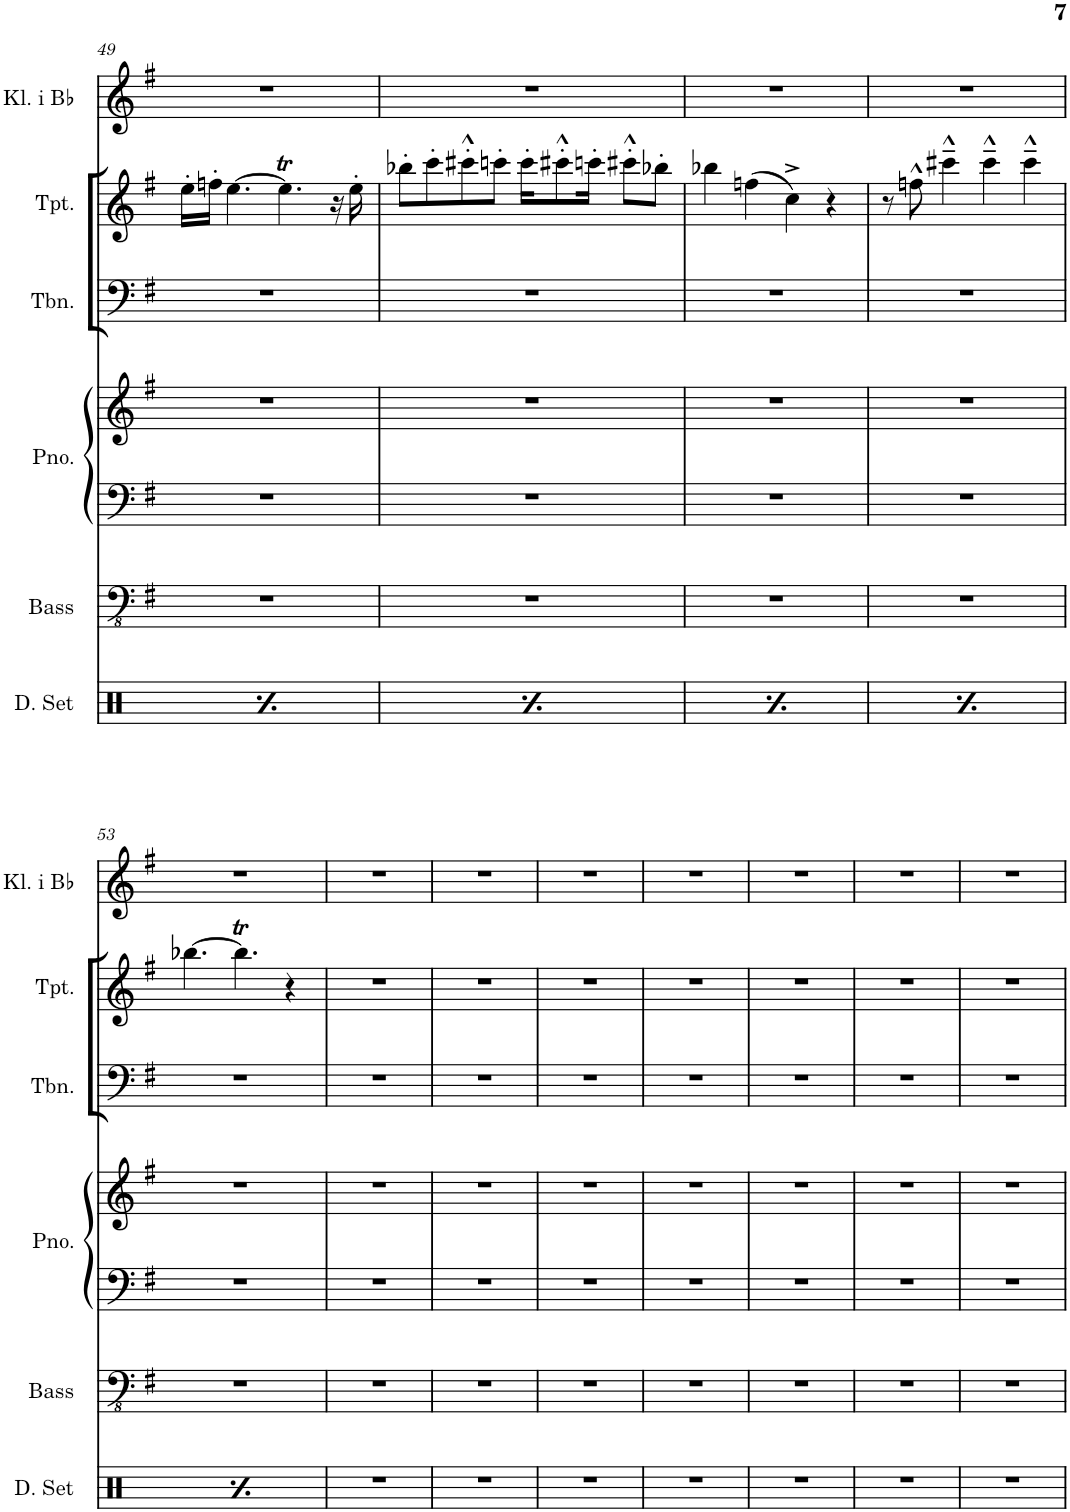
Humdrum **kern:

**kern	**kern	**kern	**kern	**kern	**kern	**kern
*part6	*part5	*part4	*part4	*part3	*part2	*part1
*staff7	*staff6	*staff5	*staff4	*staff3	*staff2	*staff1
*I"Drumset	*I"Acoustic Bass	*I"Piano	*	*I"Trombone	*I"Trumpet	*I"Klarinett i Bb
*I'D. Set	*I'Bass	*I'Pno.	*	*I'Tbn.	*I'Tpt.	*I'Kl. i Bb
!!LO:PB:g=z
*clefX	*clefFv4	*clefF4	*clefG2	*clefF4	*clefG2	*clefG2
*	*	*	*	*	*Trd1c2	*Trd1c2
*k[]	*k[f#]	*k[f#]	*k[f#]	*k[f#]	*k[f#]	*k[f#]
*M4/4	*M4/4	*M4/4	*M4/4	*M4/4	*M4/4	*M4/4
=49	=49	=49	=49	=49	=49	=49
1r	1r	1r	1r	1r	16ee'\LL	1r
.	.	.	.	.	16ffn'\JJ	.
.	.	.	.	.	[4.ee\	.
.	.	.	.	.	4.eeT\]	.
.	.	.	.	.	16r	.
.	.	.	.	.	16ee'\	.
=50	=50	=50	=50	=50	=50	=50
1r	1r	1r	1r	1r	8bb-X'\L	1r
.	.	.	.	.	8ccc'\	.
.	.	.	.	.	8ccc#X'^^\	.
.	.	.	.	.	8cccn'\J	.
.	.	.	.	.	16ccc'\KL	.
.	.	.	.	.	8ccc#X'^^\	.
.	.	.	.	.	16cccn'\Jk	.
.	.	.	.	.	8ccc#X'^^\L	.
.	.	.	.	.	8bb-X'\J	.
=51	=51	=51	=51	=51	=51	=51
1r	1r	1r	1r	1r	4bb-X\	1r
.	.	.	.	.	(4ffn\	.
.	.	.	.	.	4cc^\)	.
.	.	.	.	.	4r	.
=52	=52	=52	=52	=52	=52	=52
1r	1r	1r	1r	1r	8r	1r
.	.	.	.	.	8ffn^^\	.
.	.	.	.	.	4ccc#X~^^\	.
.	.	.	.	.	4ccc#~^^\	.
.	.	.	.	.	4ccc#~^^\	.
!!LO:LB:g=z
=53	=53	=53	=53	=53	=53	=53
1r	1r	1r	1r	1r	[4.bb-X\	1r
.	.	.	.	.	4.bb-T\]	.
.	.	.	.	.	4r	.
=54	=54	=54	=54	=54	=54	=54
1r	1r	1r	1r	1r	1r	1r
=55	=55	=55	=55	=55	=55	=55
1r	1r	1r	1r	1r	1r	1r
=56	=56	=56	=56	=56	=56	=56
1r	1r	1r	1r	1r	1r	1r
=57	=57	=57	=57	=57	=57	=57
1r	1r	1r	1r	1r	1r	1r
=58	=58	=58	=58	=58	=58	=58
1r	1r	1r	1r	1r	1r	1r
=59	=59	=59	=59	=59	=59	=59
1r	1r	1r	1r	1r	1r	1r
=60	=60	=60	=60	=60	=60	=60
1r	1r	1r	1r	1r	1r	1r
=	=	=	=	=	=	=
*-	*-	*-	*-	*-	*-	*-
